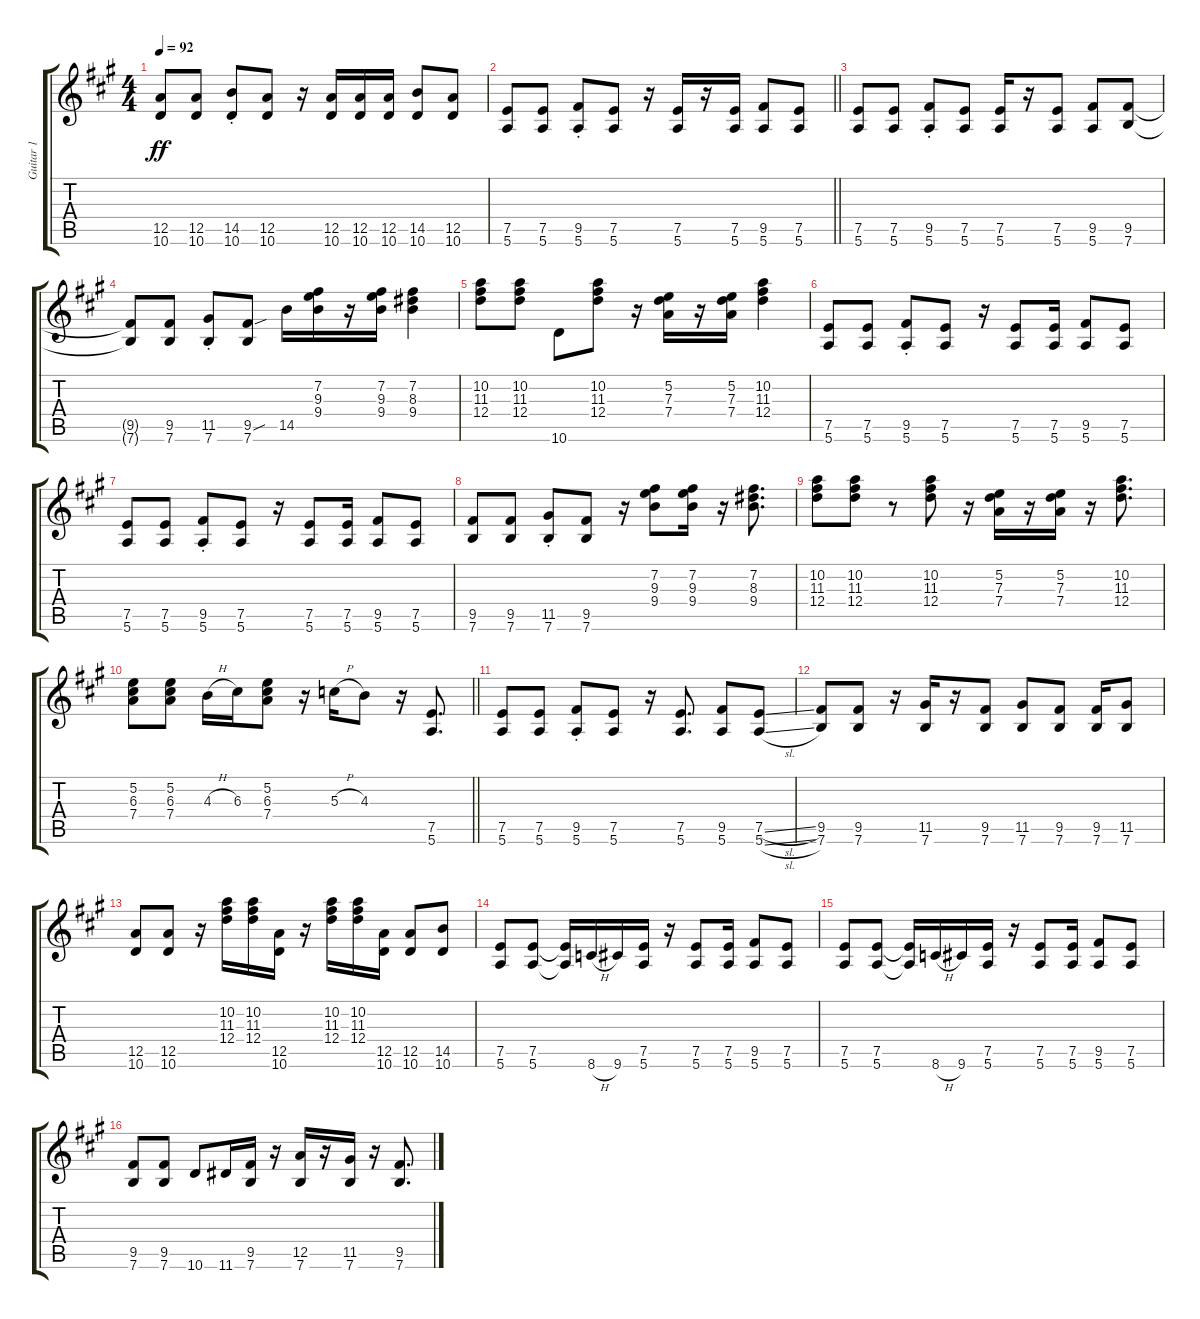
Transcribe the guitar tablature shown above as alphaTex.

\track ("Guitar 1" "Guitar 1") {instrument distortionguitar}
\staff {score tabs}
\tuning (E4 B3 G3 D3 A2 E2) {hide}
\ts (4 4)
\tempo 92
\clef g2
\ks a
(12.5 10.6).8{dy ff} (12.5 10.6).8 (14.5{st} 10.6{st}).8 (12.5 10.6).8 r.16 (12.5 10.6).16 (12.5 10.6).16 (12.5 10.6).16 (14.5 10.6).8 (12.5 10.6).8 |
\barLineRight lightlight
(7.5 5.6).8 (7.5 5.6).8 (9.5{st} 5.6{st}).8 (7.5 5.6).8 r.16 (7.5 5.6).16 r.16 (7.5 5.6).16 (9.5 5.6).8 (7.5 5.6).8 |
(7.5 5.6).8 (7.5 5.6).8 (9.5{st} 5.6{st}).8 (7.5 5.6).8 (7.5 5.6).16 r.16 (7.5 5.6).8 (9.5 5.6).8 (9.5 7.6).8 |
(9.5{t} 7.6{t}).8 (9.5 7.6).8 (11.5{st} 7.6{st}).8 (9.5{sou} 7.6).8 14.5.16 (7.2 9.3 9.4).16 r.16 (7.2 9.3 9.4).16 (7.2 8.3 9.4).4 |
(10.2 11.3 12.4).8 (10.2 11.3 12.4).8 10.6.8 (10.2 11.3 12.4).8 r.16 (5.2 7.3 7.4).16 r.16 (5.2 7.3 7.4).16 (10.2 11.3 12.4).4 |
(7.5 5.6).8 (7.5 5.6).8 (9.5{st} 5.6{st}).8 (7.5 5.6).8 r.16 (7.5 5.6).8 (7.5 5.6).16 (9.5 5.6).8 (7.5 5.6).8 |
(7.5 5.6).8 (7.5 5.6).8 (9.5{st} 5.6{st}).8 (7.5 5.6).8 r.16 (7.5 5.6).8 (7.5 5.6).16 (9.5 5.6).8 (7.5 5.6).8 |
(9.5 7.6).8 (9.5 7.6).8 (11.5{st} 7.6{st}).8 (9.5 7.6).8 r.16 (7.2 9.3 9.4).8 (7.2 9.3 9.4).16 r.16 (7.2 8.3 9.4).8{d} |
(10.2 11.3 12.4).8 (10.2 11.3 12.4).8 r.8 (10.2 11.3 12.4).8 r.16 (5.2 7.3 7.4).16 r.16 (5.2 7.3 7.4).16 r.16 (10.2 11.3 12.4).8{d} |
\barLineRight lightlight
(5.2 6.3 7.4).8 (5.2 6.3 7.4).8 4.3{h}.16 6.3.16 (5.2 6.3 7.4).8 r.16 5.3{h}.16 4.3.8 r.16 (7.5 5.6).8{d} |
(7.5 5.6).8 (7.5 5.6).8 (9.5{st} 5.6{st}).8 (7.5 5.6).8 r.16 (7.5 5.6).8{d} (9.5 5.6).8 (7.5{sl} 5.6{sl}).8 |
(9.5 7.6).8 (9.5 7.6).8 r.16 (11.5 7.6).16 r.16 (9.5 7.6).8 (11.5 7.6).8 (9.5 7.6).8 (9.5 7.6).16 (11.5 7.6).8 |
(12.5 10.6).8 (12.5 10.6).8 r.16 (10.2 11.3 12.4).16 (10.2 11.3 12.4).16 (12.5 10.6).16 r.16 (10.2 11.3 12.4).16 (10.2 11.3 12.4).16 (12.5 10.6).16 (12.5 10.6).8 (14.5 10.6).8 |
(7.5 5.6).8 (7.5 5.6).8 (7.5{t} 5.6{t}).16 8.6{h}.16 9.6.16 (7.5 5.6).16 r.16 (7.5 5.6).8 (7.5 5.6).16 (9.5 5.6).8 (7.5 5.6).8 |
(7.5 5.6).8 (7.5 5.6).8 (7.5{t} 5.6{t}).16 8.6{h}.16 9.6.16 (7.5 5.6).16 r.16 (7.5 5.6).8 (7.5 5.6).16 (9.5 5.6).8 (7.5 5.6).8 |
(9.5 7.6).8 (9.5 7.6).8 10.6.8 11.6.16 (9.5 7.6).16 r.16 (12.5 7.6).16 r.16 (11.5 7.6).16 r.16 (9.5 7.6).8{d}
